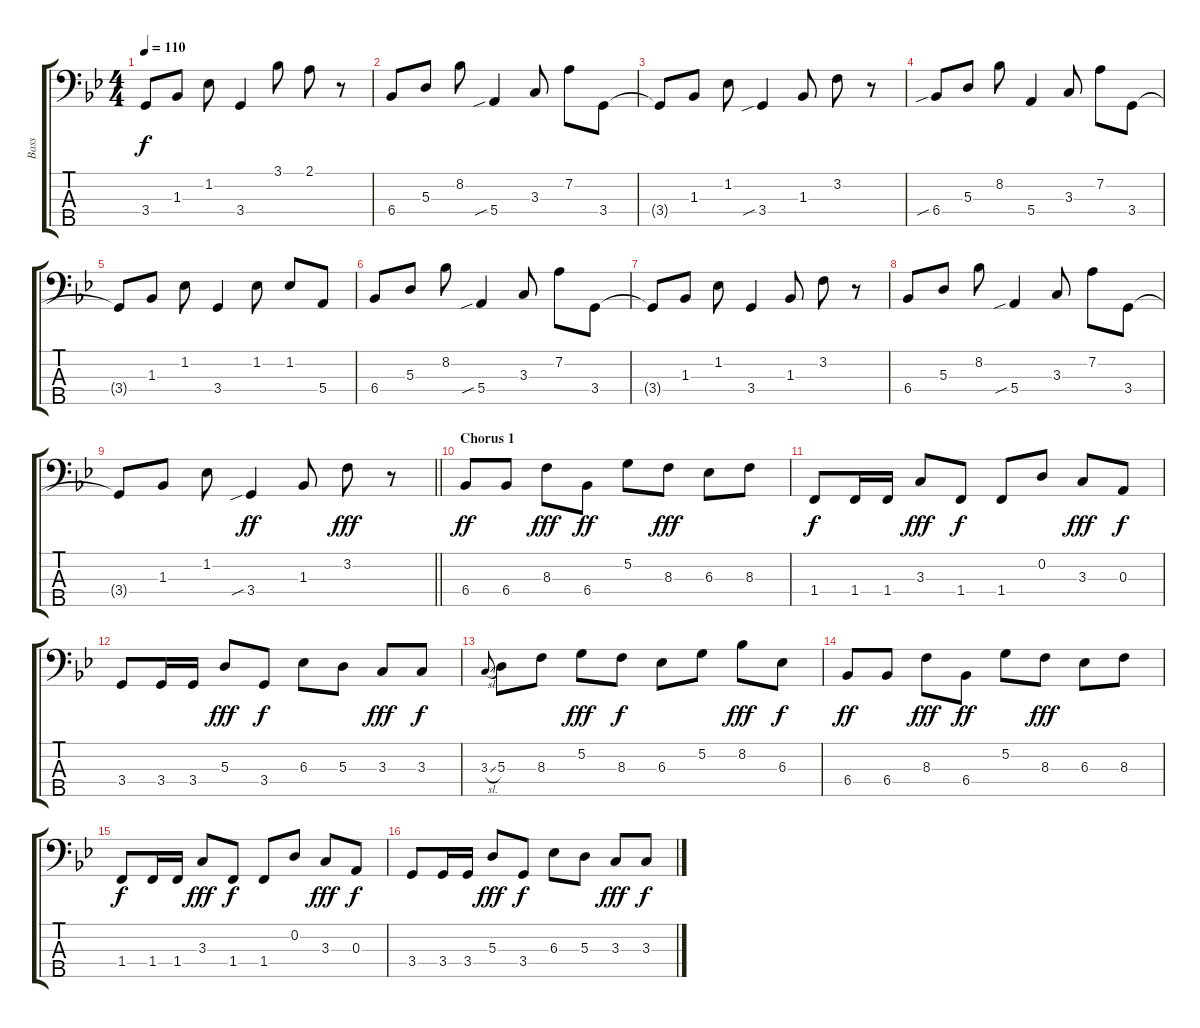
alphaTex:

\track ("Bass" "Bass") {instrument electricbassfinger}
\staff {score tabs}
\tuning (G2 D2 A1 E1 B0) {hide}
\ts (4 4)
\tempo 110
\clef f4
\ks bb
3.4{t}.8{dy f} 1.3.8 1.2.8 3.4.4 3.1.8 2.1.8 r.8 |
6.4.8 5.3.8 8.2.8 5.4{sib}.4 3.3.8 7.2.8 3.4.8 |
3.4{t}.8 1.3.8 1.2.8 3.4{sib}.4 1.3.8 3.2.8 r.8 |
6.4{sib}.8 5.3.8 8.2.8 5.4.4 3.3.8 7.2.8 3.4.8 |
3.4{t}.8 1.3.8 1.2.8 3.4.4 1.2.8 1.2.8 5.4.8 |
6.4.8 5.3.8 8.2.8 5.4{sib}.4 3.3.8 7.2.8 3.4.8 |
3.4{t}.8 1.3.8 1.2.8 3.4.4 1.3.8 3.2.8 r.8 |
6.4.8 5.3.8 8.2.8 5.4{sib}.4 3.3.8 7.2.8 3.4.8 |
\barLineRight lightlight
3.4{t}.8 1.3.8 1.2.8 3.4{sib}.4{dy ff} 1.3.8 3.2.8{dy fff} r.8 |
\section ("" "Chorus 1")
6.4.8{dy ff} 6.4.8 8.3.8{dy fff} 6.4.8{dy ff} 5.2.8 8.3.8{dy fff} 6.3.8 8.3.8 |
1.4.8{dy f} 1.4.16 1.4.16 3.3.8{dy fff} 1.4.8{dy f} 1.4.8 0.2.8 3.3.8{dy fff} 0.3.8{dy f} |
3.4.8 3.4.16 3.4.16 5.3.8{dy fff} 3.4.8{dy f} 6.3.8 5.3.8 3.3.8{dy fff} 3.3.8{dy f} |
3.3{sl}.8{gr onbeat} 5.3.8 8.3.8 5.2.8{dy fff} 8.3.8{dy f} 6.3.8 5.2.8 8.2.8{dy fff} 6.3.8{dy f} |
6.4.8{dy ff} 6.4.8 8.3.8{dy fff} 6.4.8{dy ff} 5.2.8 8.3.8{dy fff} 6.3.8 8.3.8 |
1.4.8{dy f} 1.4.16 1.4.16 3.3.8{dy fff} 1.4.8{dy f} 1.4.8 0.2.8 3.3.8{dy fff} 0.3.8{dy f} |
3.4.8 3.4.16 3.4.16 5.3.8{dy fff} 3.4.8{dy f} 6.3.8 5.3.8 3.3.8{dy fff} 3.3.8{dy f}
